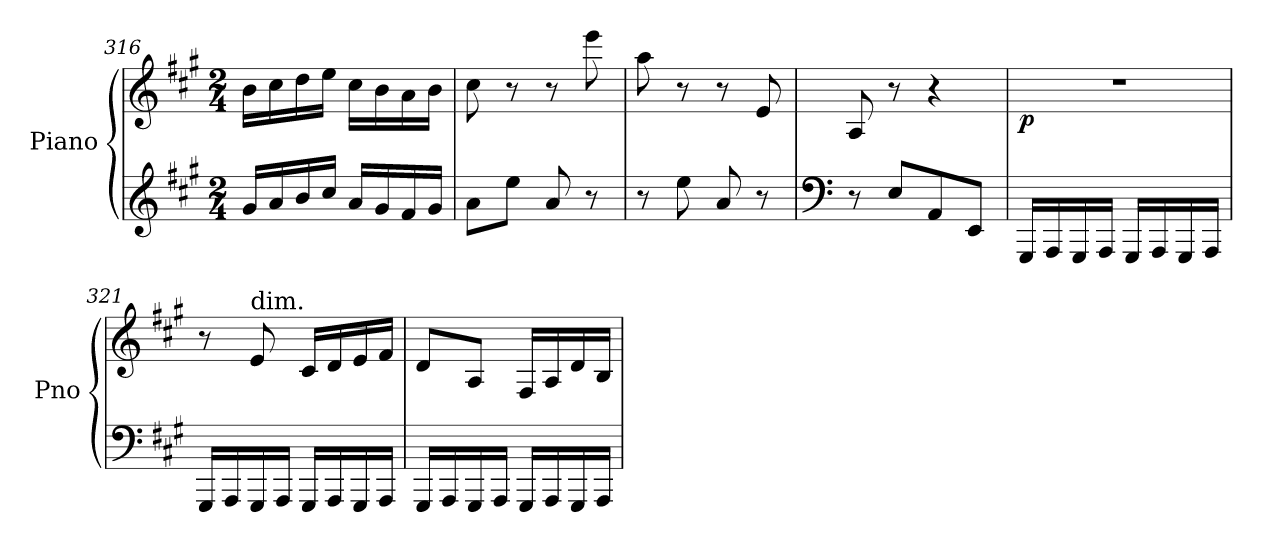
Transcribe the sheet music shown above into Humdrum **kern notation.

**kern	**kern	**dynam
*part1	*part1	*part1
*staff2	*staff1	*staff1/2
*I"Piano	*	*
*I'Pno	*	*
*clefG2	*clefG2	*
*k[f#c#g#]	*k[f#c#g#]	*
*A:	*A:	*
*M2/4	*M2/4	*
=316	=316	=316
16g#/LL	16b\LL	.
16a/	16cc#\	.
16b/	16dd\	.
16cc#/JJ	16ee\JJ	.
16a/LL	16cc#\LL	.
16g#/	16b\	.
16f#/	16a\	.
16g#/JJ	16b\JJ	.
=317	=317	=317
8a\L	8cc#\	.
8ee\J	8r	.
8a/	8r	.
8r	8eee\	.
=318	=318	=318
8r	8aa\	.
8ee\	8r	.
8a/	8r	.
8r	8e/	.
=319	=319	=319
*clefF4	*	*
8r	8A/	.
8E/L	8r	.
8AA/	4r	.
8EE/J	.	.
=320	=320	=320
!	!	!LO:DY:b
16GGG#/LL	2r	p
16AAA/	.	.
16GGG#/	.	.
16AAA/JJ	.	.
16GGG#/LL	.	.
16AAA/	.	.
16GGG#/	.	.
16AAA/JJ	.	.
!!LO:LB:g=z
=321	=321	=321
16GGG#/LL	8r	.
16AAA/	.	.
!	!LO:TX:a:t=dim.	!
16GGG#/	8e/	.
16AAA/JJ	.	.
16GGG#/LL	16c#/LL	.
16AAA/	16d/	.
16GGG#/	16e/	.
16AAA/JJ	16f#/JJ	.
=322	=322	=322
16GGG#/LL	8d/L	.
16AAA/	.	.
16GGG#/	8A/J	.
16AAA/JJ	.	.
16GGG#/LL	16F#/LL	.
16AAA/	16A/	.
16GGG#/	16d/	.
16AAA/JJ	16B/JJ	.
=	=	=
*-	*-	*-
